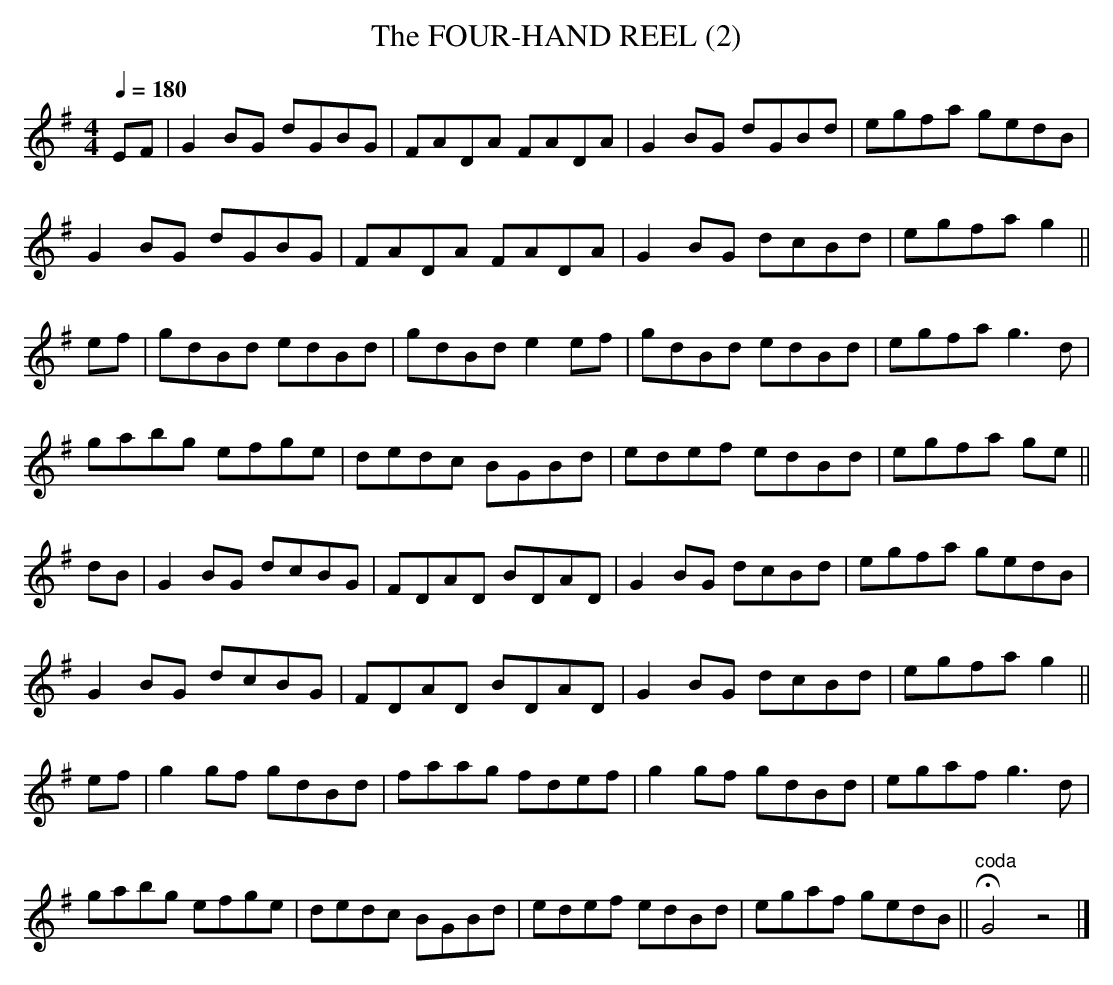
X:1
T:FOUR-HAND REEL (2), The
M:4/4
L:1/8
Q:1/4=180
K:G
EF|G2BG dGBG|FADA FADA|G2BG dGBd|egfa gedB|
G2 BG dGBG|FADA FADA|G2 BG dcBd|egfa g2||
ef|gdBd edBd|gdBd e2 ef|gdBd edBd|egfa g3 d|
gabg efge|dedc BGBd|edef edBd|egfa ge ||
dB|G2 BG dcBG|FDAD BDAD|G2 BG dcBd|egfa gedB|
G2 BG dcBG|FDAD BDAD|G2 BG dcBd|egfa g2 ||
ef|g2 gf gdBd|faag fdef|g2 gf gdBd|egaf g3d|
gabg efge|dedc BGBd|edef edBd|egaf gedB||"coda"HG4z4|]
